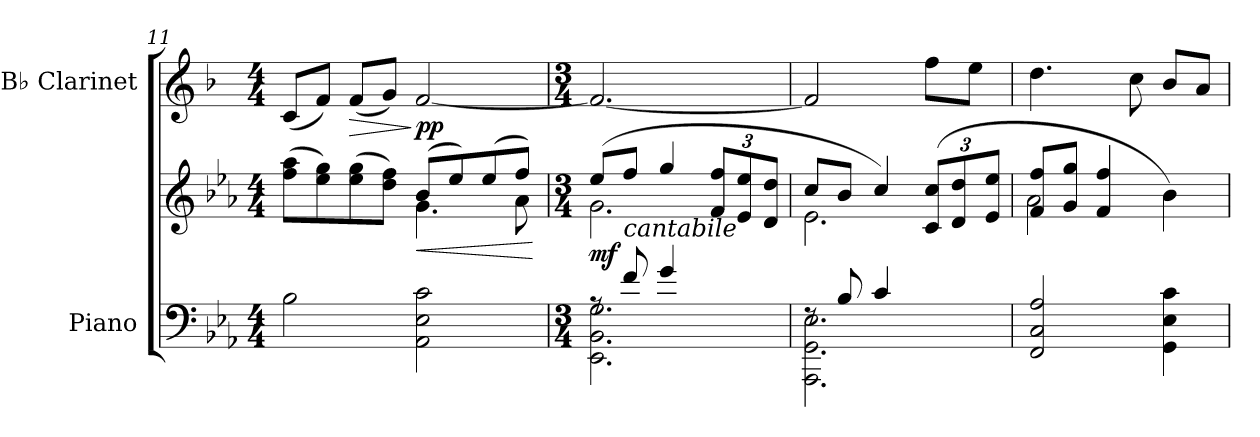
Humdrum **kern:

**kern	**kern	**dynam	**kern	**dynam
*part2	*part2	*part2	*part1	*part1
*staff3	*staff2	*staff2/3	*staff1	*staff1
*I"Piano	*	*	*I"B♭ Clarinet	*
*I'Pno.	*	*	*I'B♭ Cl.	*
!!LO:PB:g=z
*clefF4	*clefG2	*	*clefG2	*
*	*	*	*ITrd1c2	*
*k[b-e-a-]	*k[b-e-a-]	*	*k[b-e-a-]	*
*M4/4	*M4/4	*	*M4/4	*
=11	=11	=11	=11	=11
*	*^	*	*	*
2B-\	(>8ff\ 8aa-\L	2ryy	.	(<8B-/L	.
.	8ee-\ 8gg\)	.	.	8e-/J)	.
!	!	!	!	!	!LO:HP:b
.	(>8ee-\ 8gg\	.	.	(<8e-/L	>
.	8dd\ 8ff\J)	.	.	8f/J)	.
!	!	!	!LO:HP:b	!	!LO:DY:n=1:b
2AA-\ 2E-\ 2c\	(>8b-/L	4.g\	<	[2e-/	] pp
.	8ee-/)	.	.	.	.
.	(>8ee-/	.	.	.	.
.	8ff/J)	8a-\	.	.	.
*	*v	*v	*	*	*
.	.	[	.	.
=12	=12	=12	=12	=12
*M3/4	*M3/4	*	*M3/4	*
*^	*^	*	*	*
!	!	!	!	!LO:DY:b	!	!
8rA	2.EE-\ 2.BB-\ 2.G\	(>8ee-/L	2.g\	mf	2.e-/_	.
!	!	!LO:TX:b:i:t=cantabile	!	!	!	!
8f/	.	8ff/J	.	.	.	.
4g/	.	4gg/	.	.	.	.
*	*	*Xbrackettup	*	*	*	*
4ryy	.	12f/ 12ff/L	.	.	.	.
.	.	12e-/ 12ee-/	.	.	.	.
.	.	12d/ 12dd/J	.	.	.	.
=13	=13	=13	=13	=13	=13	=13
8rF	2.AAA-\ 2.GG\ 2.E-\	8cc/L	2.e-\	.	2e-/]	.
8B-/	.	8b-/J	.	.	.	.
4c/	.	4cc/)	.	.	.	.
4ryy	.	(>12c/ 12cc/L	.	.	8ee-\L	.
.	.	12d/ 12dd/	.	.	.	.
.	.	.	.	.	8dd\J	.
.	.	12e-/ 12ee-/J	.	.	.	.
*v	*v	*	*	*	*	*
=14	=14	=14	=14	=14	=14
2FF/ 2C/ 2A-/	8f/ 8ff/L	2a-\	.	4.cc\	.
.	8g/ 8gg/J	.	.	.	.
.	4f/ 4ff/	.	.	.	.
.	.	.	.	8b-\	.
4GG\ 4E-\ 4c\	4b-\)	4ryy	.	8a-/L	.
.	.	.	.	8g/J	.
*	*v	*v	*	*	*
=	=	=	=	=
*-	*-	*-	*-	*-
